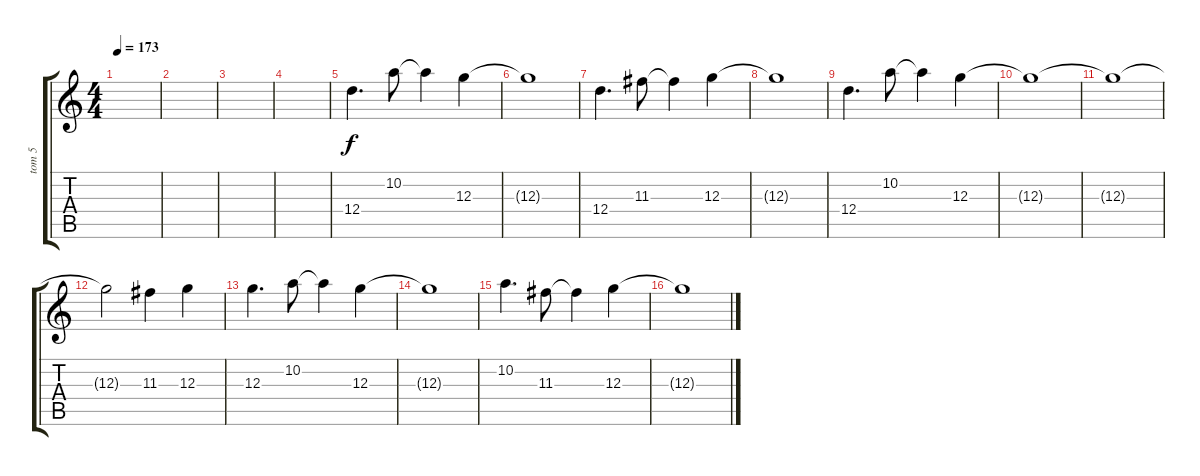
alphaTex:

\track ("tom 5" "tom 5") {instrument electricguitarclean}
\staff {score tabs}
\tuning (E4 B3 G3 D3 A2 E2) {hide}
\ts (4 4)
\tempo 173
\clef g2
\ks c
|
|
|
|
12.4.4{d} 10.2.8 10.2{t}.4 12.3.4 |
12.3{t}.1 |
12.4.4{d} 11.3.8 11.3{t}.4 12.3.4 |
12.3{t}.1 |
12.4.4{d} 10.2.8 10.2{t}.4 12.3.4 |
12.3{t}.1 |
12.3{t}.1 |
12.3{t}.2 11.3.4 12.3.4 |
12.3.4{d} 10.2.8 10.2{t}.4 12.3.4 |
12.3{t}.1 |
10.2.4{d} 11.3.8 11.3{t}.4 12.3.4 |
12.3{t}.1
